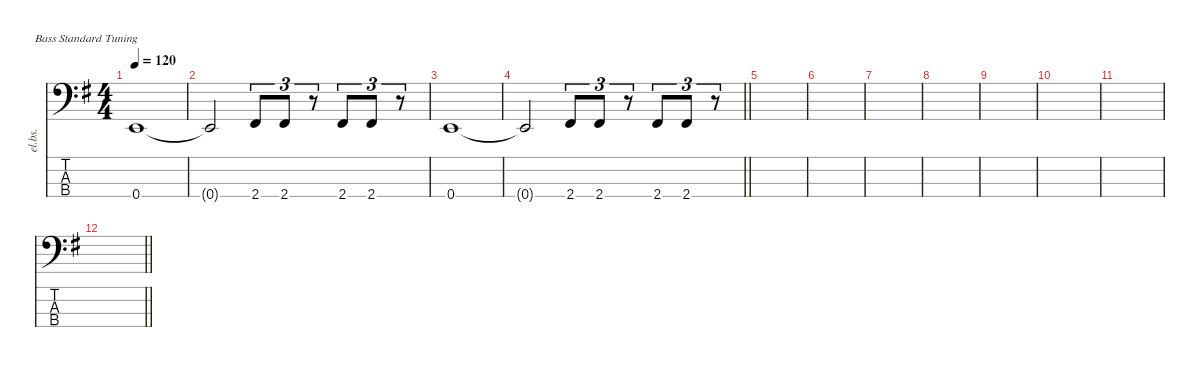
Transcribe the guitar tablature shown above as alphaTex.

\defaultSystemsLayout 4
\hideDynamics
\bracketExtendMode nobrackets
\otherSystemsTrackNameOrientation horizontal
\track ("Bajo 2" "el.bs.") {defaultSystemsLayout 32 instrument electricbassfinger}
\staff {score tabs}
\tuning (G2 D2 A1 E1)
\ts (4 4)
\tempo 120
\clef f4
\ks g
0.4{acc forcenatural}.1{dy f} |
0.4{t acc forcenatural}.2 2.4{acc #}.8{tu (3 2)} 2.4{acc #}.8{tu (3 2)} r.8{tu (3 2)} 2.4{acc #}.8{tu (3 2)} 2.4{acc #}.8{tu (3 2)} r.8{tu (3 2)} |
0.4{acc forcenatural}.1 |
\barLineRight lightlight
0.4{t acc forcenatural}.2 2.4{acc #}.8{tu (3 2)} 2.4{acc #}.8{tu (3 2)} r.8{tu (3 2)} 2.4{acc #}.8{tu (3 2)} 2.4{acc #}.8{tu (3 2)} r.8{tu (3 2)} |
|
|
|
|
|
|
|
\barLineRight lightlight
